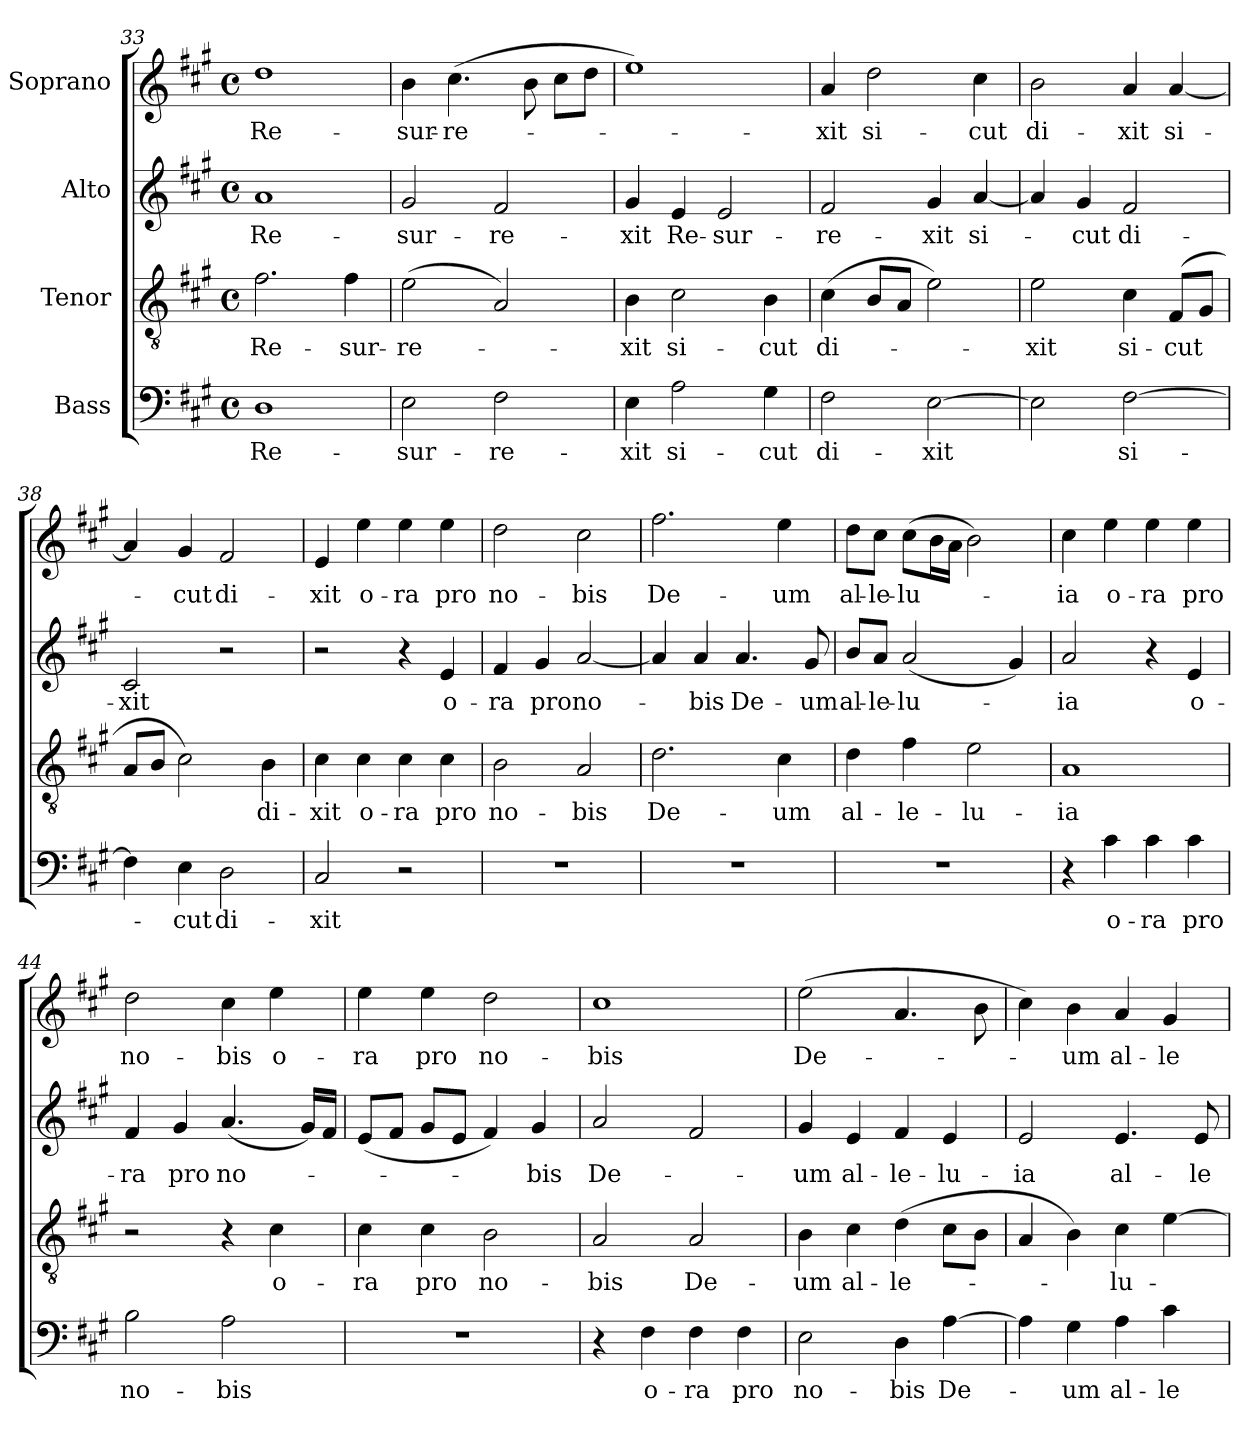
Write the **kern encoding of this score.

**kern	**text	**kern	**text	**kern	**text	**kern	**text
*part4	*part4	*part3	*part3	*part2	*part2	*part1	*part1
*staff4	*staff4	*staff3	*staff3	*staff2	*staff2	*staff1	*staff1
*I"Bass	*	*I"Tenor	*	*I"Alto	*	*I"Soprano	*
!!LO:LB:g=z
*clefF4	*	*clefGv2	*	*clefG2	*	*clefG2	*
*k[f#c#g#]	*	*k[f#c#g#]	*	*k[f#c#g#]	*	*k[f#c#g#]	*
*A:	*	*A:	*	*A:	*	*A:	*
*M4/4	*	*M4/4	*	*M4/4	*	*M4/4	*
*met(c)	*	*met(c)	*	*met(c)	*	*met(c)	*
=33	=33	=33	=33	=33	=33	=33	=33
1D	Re-	2.f#\	Re-	1a	Re-	1dd	Re-
.	.	4f#\	-sur-	.	.	.	.
=34	=34	=34	=34	=34	=34	=34	=34
2E\	-sur-	(2e\	-re-	2g#/	-sur-	4b\	-sur-
.	.	.	.	.	.	(4.cc#\	-re-
2F#\	-re-	2A/)	.	2f#/	-re-	.	.
.	.	.	.	.	.	8b\	.
.	.	.	.	.	.	8cc#\L	.
.	.	.	.	.	.	8dd\J	.
=35	=35	=35	=35	=35	=35	=35	=35
4E\	-xit	4B\	-xit	4g#/	-xit	1ee)	.
2A\	si-	2c#\	si-	4e/	Re-	.	.
.	.	.	.	2e/	-sur-	.	.
4G#\	-cut	4B\	-cut	.	.	.	.
=36	=36	=36	=36	=36	=36	=36	=36
2F#\	di-	(4c#\	di-	2f#/	-re-	4a/	-xit
.	.	8B/L	.	.	.	2dd\	si-
.	.	8A/J	.	.	.	.	.
[2E\	-xit	2e\)	.	4g#/	-xit	.	.
.	.	.	.	[4a/	si-	4cc#\	-cut
=37	=37	=37	=37	=37	=37	=37	=37
2E\]	.	2e\	-xit	4a/]	.	2b\	di-
.	.	.	.	4g#/	-cut	.	.
[2F#\	si-	4c#\	si-	2f#/	di-	4a/	-xit
.	.	(8F#/L	-cut	.	.	[4a/	si-
.	.	8G#/J	.	.	.	.	.
=38	=38	=38	=38	=38	=38	=38	=38
4F#\]	.	8A/L	.	2c#/	-xit	4a/]	.
.	.	8B/J	.	.	.	.	.
4E\	-cut	2c#\)	.	.	.	4g#/	-cut
2D\	di-	.	.	2r	.	2f#/	di-
.	.	4B\	di-	.	.	.	.
!!LO:LB:g=z
=39	=39	=39	=39	=39	=39	=39	=39
2C#/	-xit	4c#\	-xit	2r	.	4e/	-xit
.	.	4c#\	o-	.	.	4ee\	o-
2r	.	4c#\	-ra	4r	.	4ee\	-ra
.	.	4c#\	pro	4e/	o-	4ee\	pro
=40	=40	=40	=40	=40	=40	=40	=40
1r	.	2B\	no-	4f#/	-ra	2dd\	no-
.	.	.	.	4g#/	pro	.	.
.	.	2A/	-bis	[2a/	no-	2cc#\	-bis
=41	=41	=41	=41	=41	=41	=41	=41
1r	.	2.d\	De-	4a/]	.	2.ff#\	De-
.	.	.	.	4a/	-bis	.	.
.	.	.	.	4.a/	De-	.	.
.	.	4c#\	-um	.	.	4ee\	-um
.	.	.	.	8g#/	-um	.	.
=42	=42	=42	=42	=42	=42	=42	=42
1r	.	4d\	al-	8b/L	al-	8dd\L	al-
.	.	.	.	8a/J	-le-	8cc#\J	-le-
.	.	4f#\	-le-	(2a/	-lu-	(8cc#\L	-lu-
.	.	.	.	.	.	16b\L	.
.	.	.	.	.	.	16a\JJ	.
.	.	2e\	-lu-	.	.	2b\)	.
.	.	.	.	4g#/)	.	.	.
=43	=43	=43	=43	=43	=43	=43	=43
4r	.	1A	-ia	2a/	-ia	4cc#\	-ia
4c#\	o-	.	.	.	.	4ee\	o-
4c#\	-ra	.	.	4r	.	4ee\	-ra
4c#\	pro	.	.	4e/	o-	4ee\	pro
=44	=44	=44	=44	=44	=44	=44	=44
2B\	no-	2r	.	4f#/	-ra	2dd\	no-
.	.	.	.	4g#/	pro	.	.
2A\	-bis	4r	.	(4.a/	no-	4cc#\	-bis
.	.	4c#\	o-	.	.	4ee\	o-
.	.	.	.	16g#/LL)	.	.	.
.	.	.	.	16f#/JJ	.	.	.
!!LO:PB:g=z
=45	=45	=45	=45	=45	=45	=45	=45
1r	.	4c#\	-ra	(8e/L	.	4ee\	-ra
.	.	.	.	8f#/J	.	.	.
.	.	4c#\	pro	8g#/L	.	4ee\	pro
.	.	.	.	8e/J	.	.	.
.	.	2B\	no-	4f#/)	.	2dd\	no-
.	.	.	.	4g#/	-bis	.	.
=46	=46	=46	=46	=46	=46	=46	=46
4r	.	2A/	-bis	2a/	De-	1cc#	-bis
4F#\	o-	.	.	.	.	.	.
4F#\	-ra	2A/	De-	2f#/	.	.	.
4F#\	pro	.	.	.	.	.	.
=47	=47	=47	=47	=47	=47	=47	=47
2E\	no-	4B\	-um	4g#/	-um	(2ee\	De-
.	.	4c#\	al-	4e/	al-	.	.
4D\	-bis	(4d\	-le-	4f#/	-le-	4.a/	.
[4A\	De-	8c#\L	.	4e/	-lu-	.	.
.	.	8B\J	.	.	.	8b\	.
=48	=48	=48	=48	=48	=48	=48	=48
4A\]	.	4A/	.	2e/	-ia	4cc#\)	.
4G#\	-um	4B\)	.	.	.	4b\	-um
4A\	al-	4c#\	-lu-	4.e/	al-	4a/	al-
4c#\	-le-	[4e\	.	.	.	4g#/	-le-
.	.	.	.	8e/	-le-	.	.
=	=	=	=	=	=	=	=
*-	*-	*-	*-	*-	*-	*-	*-
